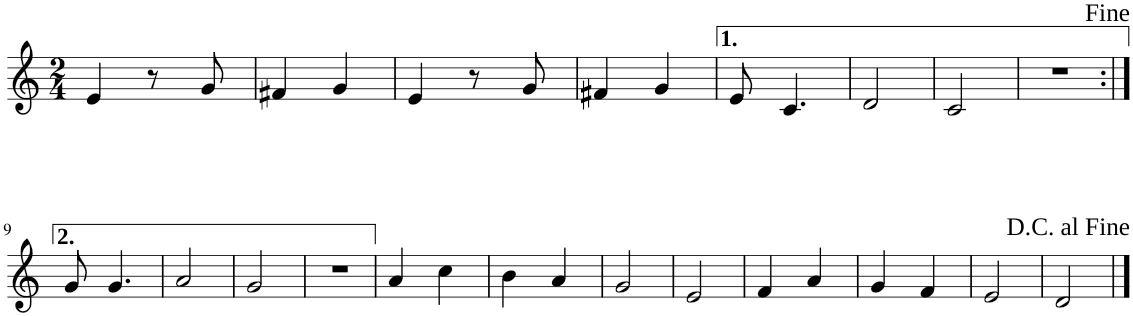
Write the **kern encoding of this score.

**kern
*part1
*staff1
*I"Voice
*clefG2
*k[]
*M2/4
=1
4e/
8r
8g/
=2
4f#X/
4g/
=3
4e/
8r
8g/
=4
4f#X/
4g/
=5
8e/
4.c/
=6
2d/
=7
2c/
=8
2r
!LO:TX:a:t=<font face="Times New Roman"/>Fine
!!LO:LB:g=z
=9:|!
8g/
4.g/
=10
2a/
=11
2g/
=12
2r
=13
4a/
4cc\
=14
4b\
4a/
=15
2g/
=16
2e/
=17
4f/
4a/
=18
4g/
4f/
=19
2e/
=20
2d/
!LO:TX:a:t=<font face="Times New Roman"/>D.C. al Fine
==
*-
